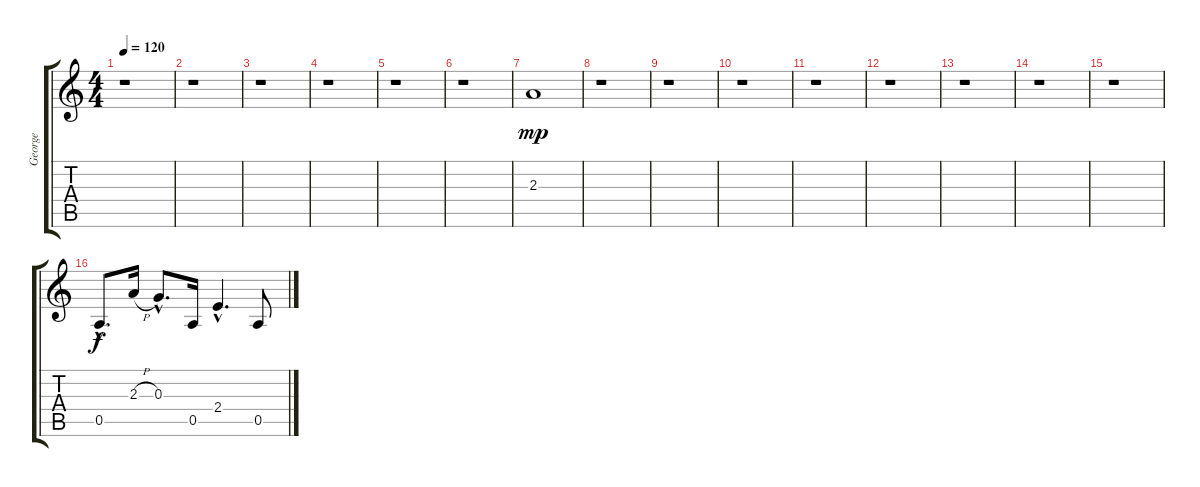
\track ("George" "George") {instrument overdrivenguitar}
\staff {score tabs}
\tuning (E4 B3 G3 D3 A2 E2) {hide}
\ts (4 4)
\tempo 120
\clef g2
\ks c
r.1{dy f} |
r.1 |
r.1 |
r.1 |
r.1 |
r.1 |
2.3.1{dy mp} |
r.1 |
r.1 |
r.1 |
r.1 |
r.1 |
r.1 |
r.1 |
r.1 |
0.5{hac}.8{d dy f} 2.3{h}.16 0.3{hac}.8{d} 0.5.16 2.4{hac}.4{d} 0.5.8
